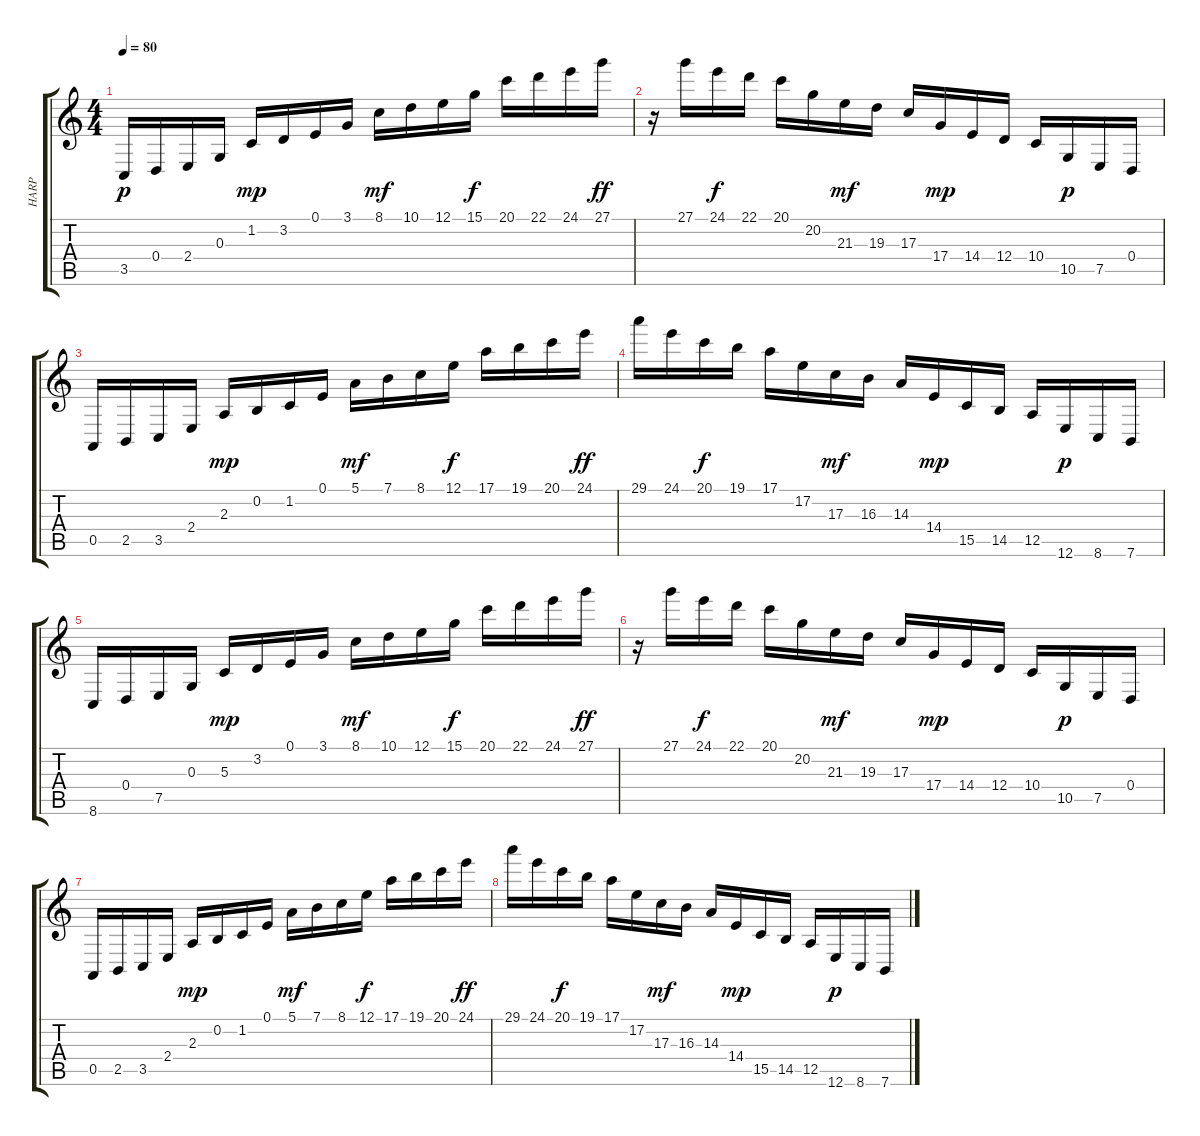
\track ("HARP" "HARP") {instrument orchestralharp}
\staff {score tabs}
\tuning (E4 B3 G3 D3 A2 E2) {hide}
\ts (4 4)
\tempo 80
\clef g2
\ks c
3.5.16{dy p instrument orchestralharp} 0.4.16 2.4.16 0.3.16 1.2.16{dy mp} 3.2.16 0.1.16 3.1.16 8.1.16{dy mf} 10.1.16 12.1.16 15.1.16{dy f} 20.1.16 22.1.16 24.1.16 27.1.16{dy ff} |
r.16 27.1.16 24.1.16{dy f} 22.1.16 20.1.16 20.2.16 21.3.16{dy mf} 19.3.16 17.3.16 17.4.16{dy mp} 14.4.16 12.4.16 10.4.16 10.5.16{dy p} 7.5.16 0.4.16 |
0.5.16 2.5.16 3.5.16 2.4.16 2.3.16{dy mp} 0.2.16 1.2.16 0.1.16 5.1.16{dy mf} 7.1.16 8.1.16 12.1.16{dy f} 17.1.16 19.1.16 20.1.16 24.1.16{dy ff} |
29.1.16 24.1.16 20.1.16{dy f} 19.1.16 17.1.16 17.2.16 17.3.16{dy mf} 16.3.16 14.3.16 14.4.16{dy mp} 15.5.16 14.5.16 12.5.16 12.6.16{dy p} 8.6.16 7.6.16 |
8.6.16 0.4.16 7.5.16 0.3.16 5.3.16{dy mp} 3.2.16 0.1.16 3.1.16 8.1.16{dy mf} 10.1.16 12.1.16 15.1.16{dy f} 20.1.16 22.1.16 24.1.16 27.1.16{dy ff} |
r.16 27.1.16 24.1.16{dy f} 22.1.16 20.1.16 20.2.16 21.3.16{dy mf} 19.3.16 17.3.16 17.4.16{dy mp} 14.4.16 12.4.16 10.4.16 10.5.16{dy p} 7.5.16 0.4.16 |
0.5.16 2.5.16 3.5.16 2.4.16 2.3.16{dy mp} 0.2.16 1.2.16 0.1.16 5.1.16{dy mf} 7.1.16 8.1.16 12.1.16{dy f} 17.1.16 19.1.16 20.1.16 24.1.16{dy ff} |
29.1.16 24.1.16 20.1.16{dy f} 19.1.16 17.1.16 17.2.16 17.3.16{dy mf} 16.3.16 14.3.16 14.4.16{dy mp} 15.5.16 14.5.16 12.5.16 12.6.16{dy p} 8.6.16 7.6.16
